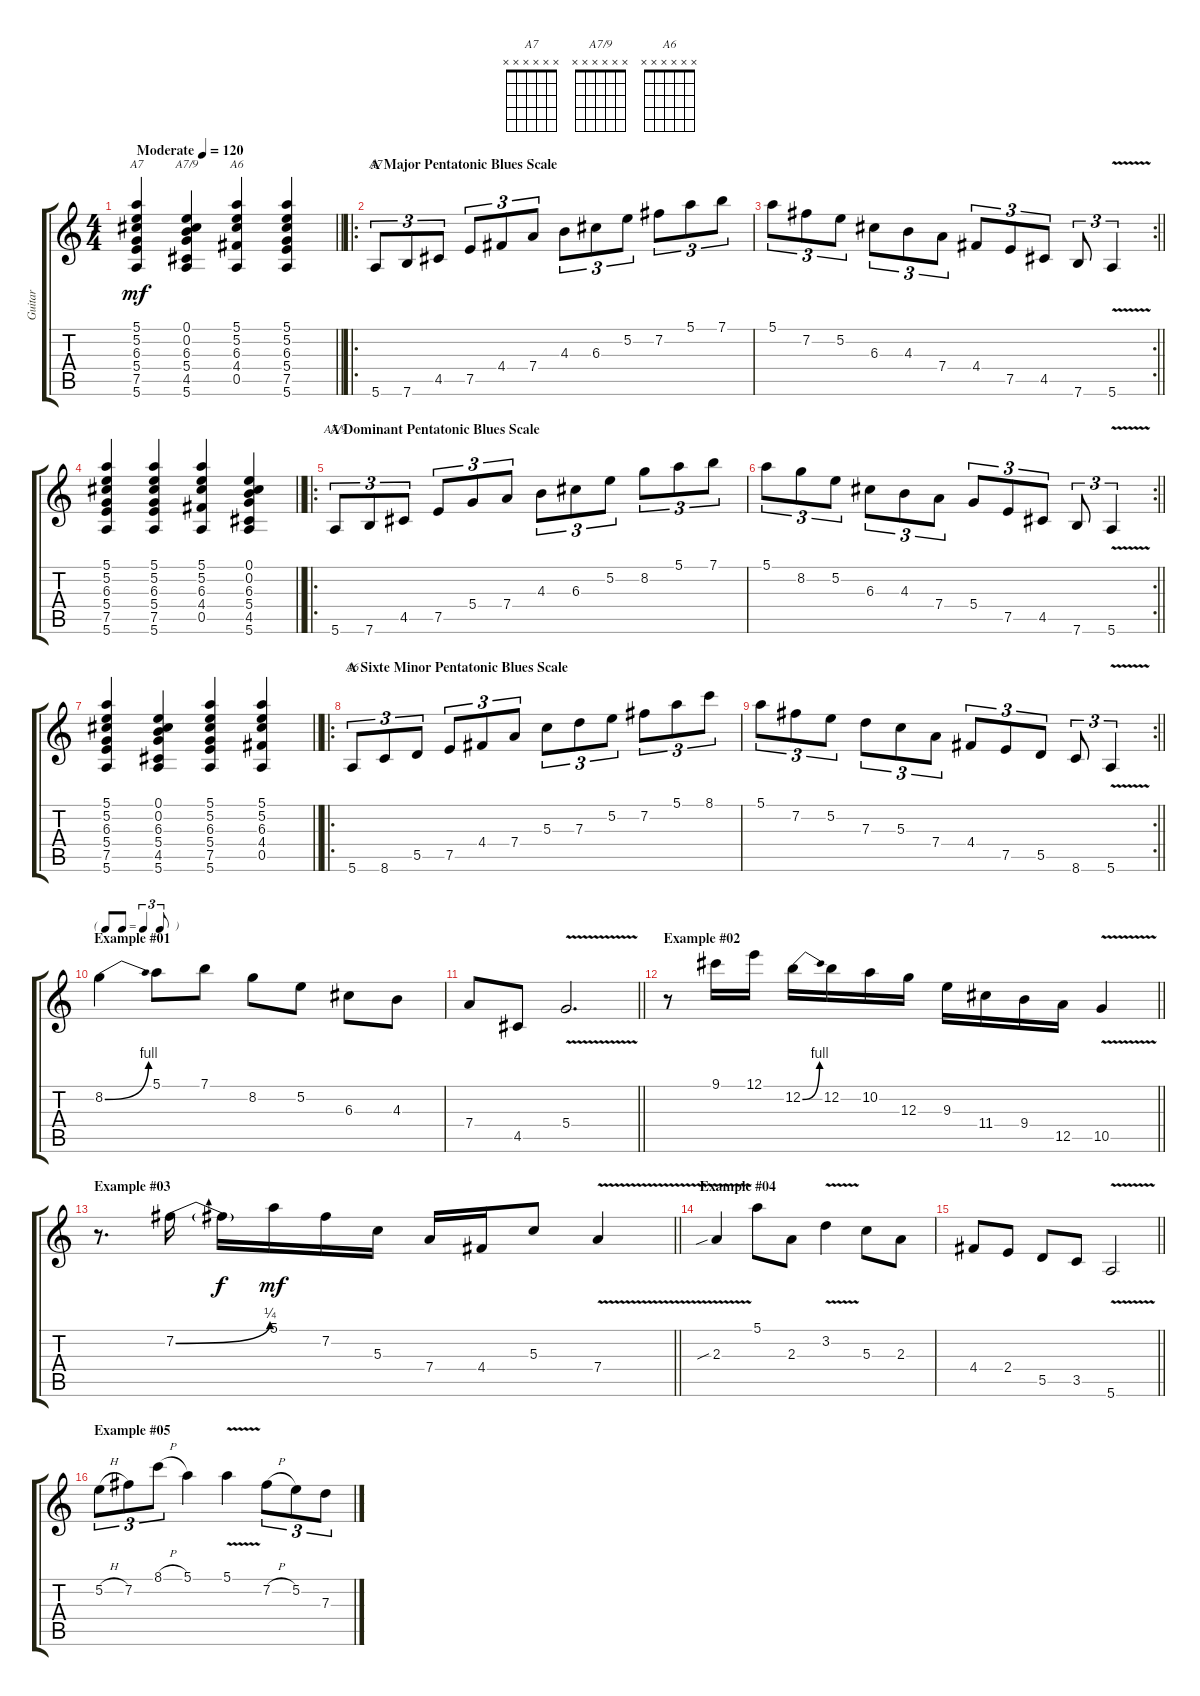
\track ("Guitar" "Guitar") {instrument electricguitarclean}
\staff {score tabs}
\tuning (E4 B3 G3 D3 A2 E2) {hide}
\chord ("A7" 5 5 6 5 7 5) {firstfret 5 barre 5}
\chord ("A7/9" 0 0 6 5 4 5) {firstfret 4}
\chord ("A6" 5 5 6 4 0 x) {firstfret 4 barre 5}
\chord ("A7" x x x x x x)
\chord ("A7/9" x x x x x x)
\chord ("A6" x x x x x x)
\ts (4 4)
\tempo (120 "Moderate")
\clef g2
\barLineRight lightlight
\ks c
(5.1 5.2 6.3 5.4 7.5 5.6).4{ch "A7" dy mf instrument electricguitarclean} (0.1 0.2 6.3 5.4 4.5 5.6).4{ch "A7/9"} (5.1 5.2 6.3 4.4 0.5).4{ch "A6"} (5.1 5.2 6.3 5.4 7.5 5.6).4 |
\ro
\section ("" "A Major Pentatonic Blues Scale")
5.6.8{tu (3 2) ch "A7"} 7.6.8{tu (3 2)} 4.5.8{tu (3 2)} 7.5.8{tu (3 2)} 4.4.8{tu (3 2)} 7.4.8{tu (3 2)} 4.3.8{tu (3 2)} 6.3.8{tu (3 2)} 5.2.8{tu (3 2)} 7.2.8{tu (3 2)} 5.1.8{tu (3 2)} 7.1.8{tu (3 2)} |
\rc 2
\barLineRight lightlight
5.1.8{tu (3 2)} 7.2.8{tu (3 2)} 5.2.8{tu (3 2)} 6.3.8{tu (3 2)} 4.3.8{tu (3 2)} 7.4.8{tu (3 2)} 4.4.8{tu (3 2)} 7.5.8{tu (3 2)} 4.5.8{tu (3 2)} 7.6.8{tu (3 2)} 5.6{v}.4{tu (3 2)} |
\barLineRight lightlight
(5.1 5.2 6.3 5.4 7.5 5.6).4 (5.1 5.2 6.3 5.4 7.5 5.6).4 (5.1 5.2 6.3 4.4 0.5).4 (0.1 0.2 6.3 5.4 4.5 5.6).4 |
\ro
\section ("" "A Dominant Pentatonic Blues Scale")
5.6.8{tu (3 2) ch "A7/9"} 7.6.8{tu (3 2)} 4.5.8{tu (3 2)} 7.5.8{tu (3 2)} 5.4.8{tu (3 2)} 7.4.8{tu (3 2)} 4.3.8{tu (3 2)} 6.3.8{tu (3 2)} 5.2.8{tu (3 2)} 8.2.8{tu (3 2)} 5.1.8{tu (3 2)} 7.1.8{tu (3 2)} |
\rc 2
\barLineRight lightlight
5.1.8{tu (3 2)} 8.2.8{tu (3 2)} 5.2.8{tu (3 2)} 6.3.8{tu (3 2)} 4.3.8{tu (3 2)} 7.4.8{tu (3 2)} 5.4.8{tu (3 2)} 7.5.8{tu (3 2)} 4.5.8{tu (3 2)} 7.6.8{tu (3 2)} 5.6{v}.4{tu (3 2)} |
\barLineRight lightlight
(5.1 5.2 6.3 5.4 7.5 5.6).4 (0.1 0.2 6.3 5.4 4.5 5.6).4 (5.1 5.2 6.3 5.4 7.5 5.6).4 (5.1 5.2 6.3 4.4 0.5).4 |
\ro
\section ("" "A Sixte Minor Pentatonic Blues Scale")
5.6.8{tu (3 2) ch "A6"} 8.6.8{tu (3 2)} 5.5.8{tu (3 2)} 7.5.8{tu (3 2)} 4.4.8{tu (3 2)} 7.4.8{tu (3 2)} 5.3.8{tu (3 2)} 7.3.8{tu (3 2)} 5.2.8{tu (3 2)} 7.2.8{tu (3 2)} 5.1.8{tu (3 2)} 8.1.8{tu (3 2)} |
\rc 2
\barLineRight lightlight
5.1.8{tu (3 2)} 7.2.8{tu (3 2)} 5.2.8{tu (3 2)} 7.3.8{tu (3 2)} 5.3.8{tu (3 2)} 7.4.8{tu (3 2)} 4.4.8{tu (3 2)} 7.5.8{tu (3 2)} 5.5.8{tu (3 2)} 8.6.8{tu (3 2)} 5.6{v}.4{tu (3 2)} |
\tf triplet8th
\section ("" "Example #01")
8.2{be (bend 0 0 60 4)}.4 5.1.8 7.1.8 8.2.8 5.2.8{beam split} 6.3.8 4.3.8 |
\barLineRight lightlight
7.4.8 4.5.8 5.4{v}.2{d} |
\section ("" "Example #02")
\barLineRight lightlight
r.8 9.1.16 12.1.16 12.2{be (bend 0 0 60 4)}.16 12.2.16 10.2.16 12.3.16 9.3.16 11.4.16 9.4.16 12.5.16 10.5{v}.4 |
\section ("" "Example #03")
\barLineRight lightlight
r.8{d} 7.2{be (bend 0 0 60 1)}.16 7.2{t}.16{dy f} 5.1.16{dy mf} 7.2.16 5.3.16 7.4.16 4.4.16 5.3.8 7.4{v}.4 |
\section ("" "Example #04")
2.3{v sib}.4 5.1.8 2.3.8 3.2{v}.4 5.3.8 2.3.8 |
\barLineRight lightlight
4.4.8 2.4.8{beam split} 5.5.8 3.5.8 5.6{v}.2 |
\section ("" "Example #05")
5.2{h}.8{tu (3 2)} 7.2.8{tu (3 2)} 8.1{h}.8{tu (3 2)} 5.1.4 5.1{v}.4 7.2{h}.8{tu (3 2)} 5.2.8{tu (3 2)} 7.3{h}.8{tu (3 2)}
